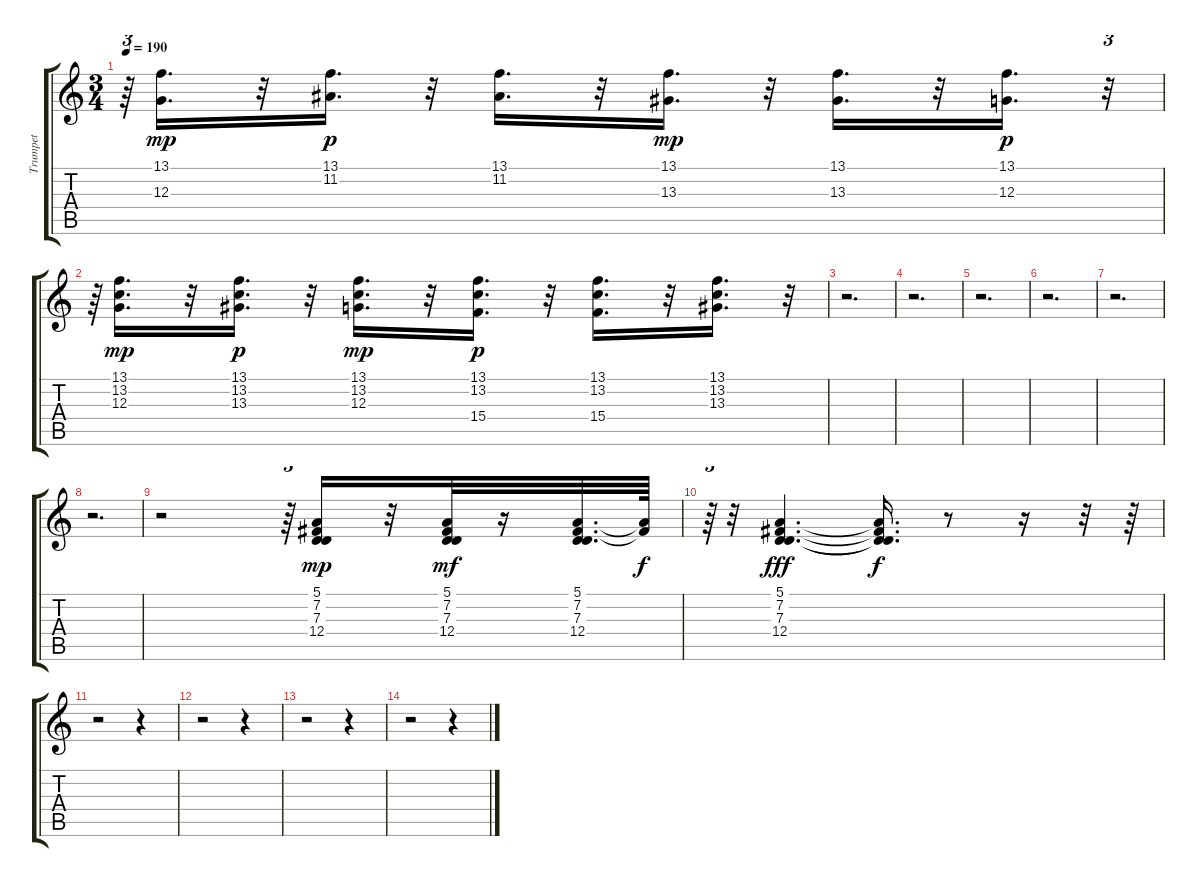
\track ("Trumpet" "Trumpet") {instrument trumpet}
\staff {score tabs}
\tuning (E4 B3 G3 D3 A2 E2) {hide}
\ts (3 4)
\tempo 190
\clef g2
\ks c
r.64{tu (3 2) dy mf} (13.1 12.3).16{d dy mp} r.32 (13.1 11.2).16{d dy p} r.32 (13.1 11.2).16{d} r.32 (13.1 13.3).16{d dy mp} r.32 (13.1 13.3).16{d} r.32 (13.1 12.3).16{d dy p} r.32{tu (3 2)} |
r.64{tu (3 2)} (13.1 13.2 12.3).16{d dy mp} r.32 (13.1 13.2 13.3).16{d dy p} r.32 (13.1 13.2 12.3).16{d dy mp} r.32 (13.1 13.2 15.4).16{d dy p} r.32 (13.1 13.2 15.4).16{d} r.32 (13.1 13.2 13.3).16{d} r.32{tu (3 2)} |
r.2{d} |
r.2{d} |
r.2{d} |
r.2{d} |
r.2{d} |
r.2{d} |
r.2 r.64{tu (3 2)} (5.1 7.2 7.3 12.4).16{dy mp} r.32 (5.1 7.2 7.3 12.4).32{dy mf} r.16 (5.1 7.2 7.3 12.4).32{d} (5.1{t} 7.2{t}).64{dy f} |
r.64{tu (3 2)} r.32 (5.1 7.2 7.3 12.4).4{d dy fff} (5.1{t} 7.2{t} 7.3{t} 12.4{t}).16{d dy f} r.8 r.16 r.32 r.64 |
r.2 r.4 |
r.2 r.4 |
r.2 r.4 |
r.2 r.4
